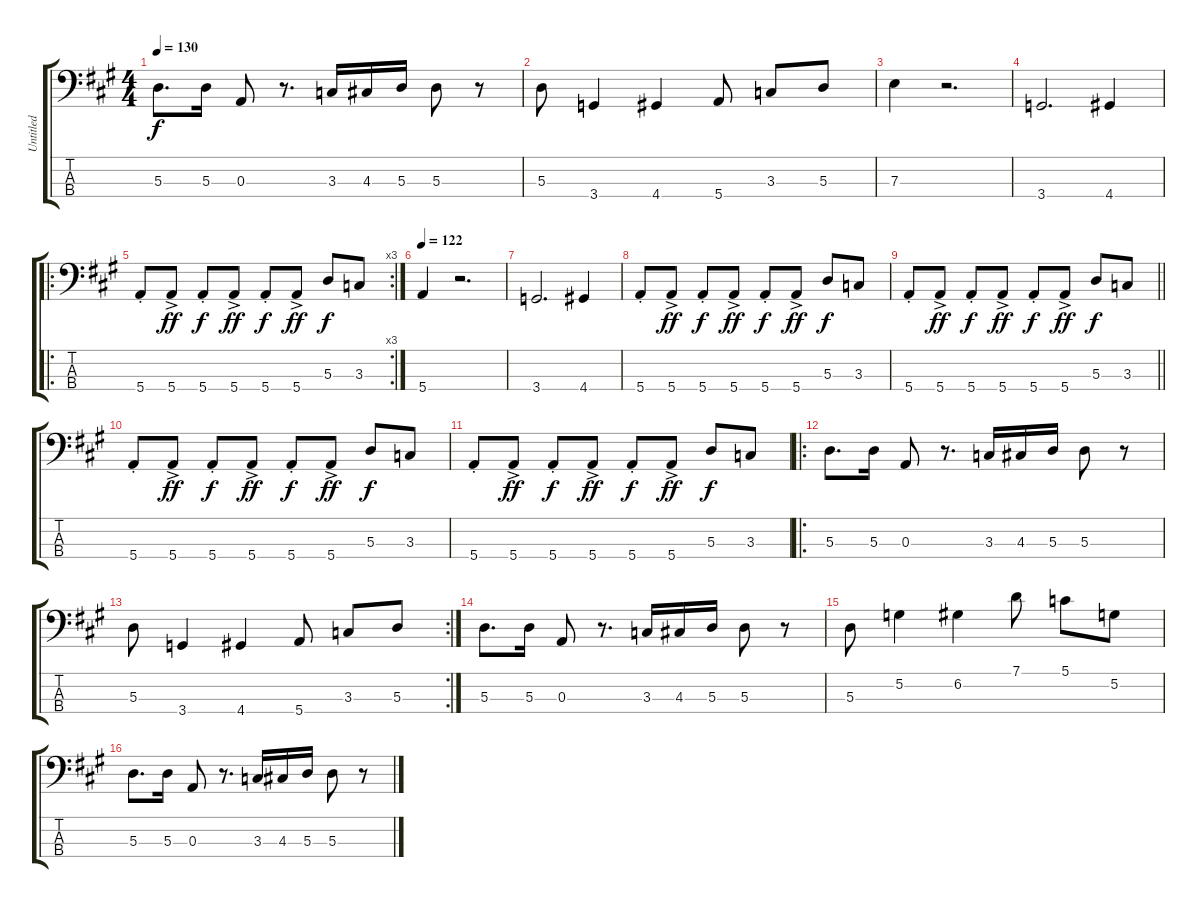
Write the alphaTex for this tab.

\track ("Untitled" "Untitled") {instrument electricbassfinger}
\staff {score tabs}
\tuning (G2 D2 A1 E1) {hide}
\ts (4 4)
\tempo 130
\clef f4
\ks a
5.3.8{d dy f} 5.3.16 0.3.8 r.8{d} 3.3.16 4.3.16 5.3.16 5.3.8 r.8 |
5.3.8 3.4.4 4.4.4 5.4.8 3.3.8 5.3.8 |
7.3.4 r.2{d} |
3.4.2{d} 4.4.4 |
\ro
\rc 3
5.4{st}.8 5.4{ac}.8{dy ff} 5.4{st}.8{dy f} 5.4{ac}.8{dy ff} 5.4{st}.8{dy f} 5.4{ac}.8{dy ff} 5.3.8{dy f} 3.3.8 |
\tempo 122
5.4.4 r.2{d} |
3.4.2{d} 4.4.4 |
5.4{st}.8 5.4{ac}.8{dy ff} 5.4{st}.8{dy f} 5.4{ac}.8{dy ff} 5.4{st}.8{dy f} 5.4{ac}.8{dy ff} 5.3.8{dy f} 3.3.8 |
\barLineRight lightlight
5.4{st}.8 5.4{ac}.8{dy ff} 5.4{st}.8{dy f} 5.4{ac}.8{dy ff} 5.4{st}.8{dy f} 5.4{ac}.8{dy ff} 5.3.8{dy f} 3.3.8 |
5.4{st}.8 5.4{ac}.8{dy ff} 5.4{st}.8{dy f} 5.4{ac}.8{dy ff} 5.4{st}.8{dy f} 5.4{ac}.8{dy ff} 5.3.8{dy f} 3.3.8 |
5.4{st}.8 5.4{ac}.8{dy ff} 5.4{st}.8{dy f} 5.4{ac}.8{dy ff} 5.4{st}.8{dy f} 5.4{ac}.8{dy ff} 5.3.8{dy f} 3.3.8 |
\ro
5.3.8{d} 5.3.16 0.3.8 r.8{d} 3.3.16 4.3.16 5.3.16 5.3.8 r.8 |
\rc 2
5.3.8 3.4.4 4.4.4 5.4.8 3.3.8 5.3.8 |
5.3.8{d} 5.3.16 0.3.8 r.8{d} 3.3.16 4.3.16 5.3.16 5.3.8 r.8 |
5.3.8 5.2.4 6.2.4 7.1.8 5.1.8 5.2.8 |
5.3.8{d} 5.3.16 0.3.8 r.8{d} 3.3.16 4.3.16 5.3.16 5.3.8 r.8
